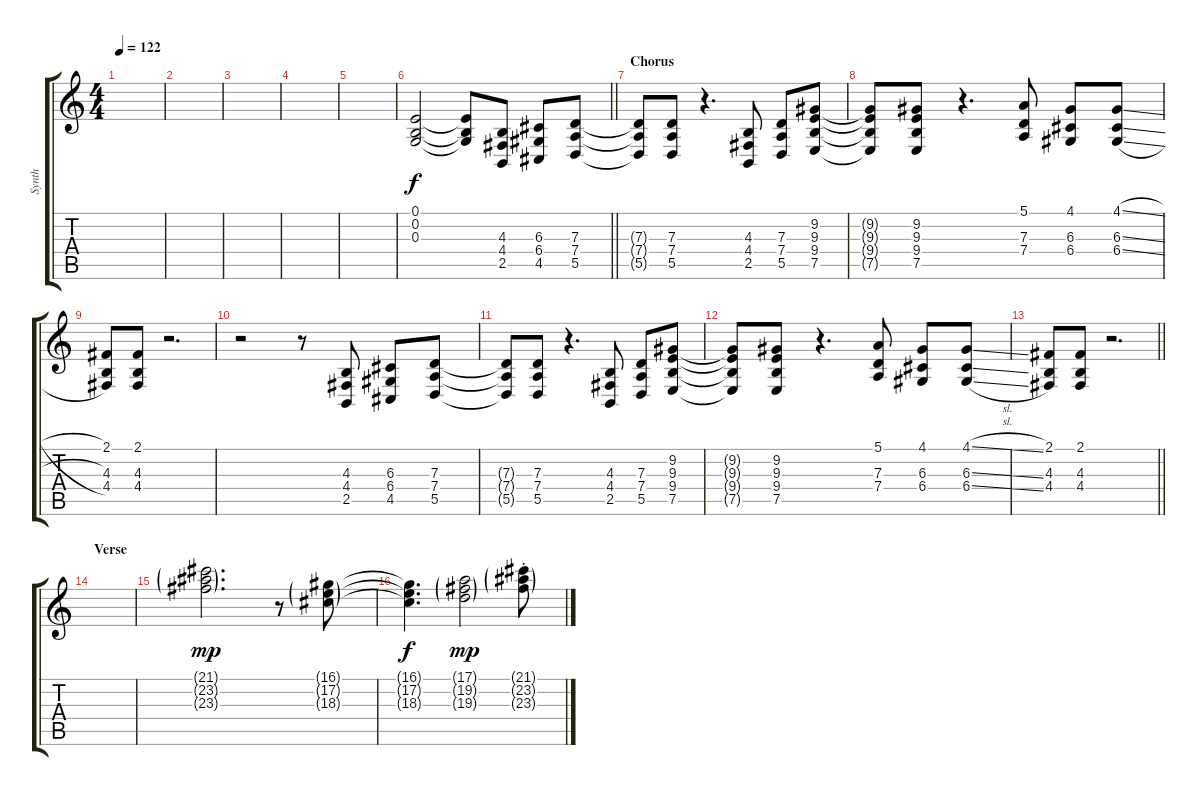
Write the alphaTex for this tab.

\track ("Synth" "Synth") {instrument lead1square}
\staff {score tabs}
\tuning (E4 B3 G3 D3 A2 E2) {hide}
\ts (4 4)
\tempo 122
\clef g2
\ks c
|
|
|
|
|
\barLineRight lightlight
(0.1 0.2 0.3).2 (0.1{t} 0.2{t} 0.3{t}).8 (4.3 4.4 2.5).8 (6.3 6.4 4.5).8 (7.3 7.4 5.5).8 |
\section ("" "Chorus")
(7.3{t} 7.4{t} 5.5{t}).8 (7.3 7.4 5.5).8 r.4{d} (4.3 4.4 2.5).8 (7.3 7.4 5.5).8 (9.2 9.3 9.4 7.5).8 |
(9.2{t} 9.3{t} 9.4{t} 7.5{t}).8 (9.2 9.3 9.4 7.5).8 r.4{d} (5.1 7.3 7.4).8 (4.1 6.3 6.4).8 (4.1{sl} 6.3{sl} 6.4{sl}).8 |
(2.1 4.3 4.4).8 (2.1 4.3 4.4).8 r.2{d} |
r.2 r.8 (4.3 4.4 2.5).8 (6.3 6.4 4.5).8 (7.3 7.4 5.5).8 |
(7.3{t} 7.4{t} 5.5{t}).8 (7.3 7.4 5.5).8 r.4{d} (4.3 4.4 2.5).8 (7.3 7.4 5.5).8 (9.2 9.3 9.4 7.5).8 |
(9.2{t} 9.3{t} 9.4{t} 7.5{t}).8 (9.2 9.3 9.4 7.5).8 r.4{d} (5.1 7.3 7.4).8 (4.1 6.3 6.4).8 (4.1{sl} 6.3{sl} 6.4{sl}).8 |
\barLineRight lightlight
(2.1 4.3 4.4).8 (2.1 4.3 4.4).8 r.2{d} |
\section ("" "Verse")
|
(21.1{g} 23.2{g} 23.3{g}).2{d dy mp} r.8 (16.1{g} 17.2{g} 18.3{g}).8 |
(16.1{t} 17.2{t} 18.3{t}).4{d dy f} (17.1{g} 19.2{g} 19.3{g}).2{dy mp} (21.1{g st} 23.2{g st} 23.3{g st}).8
